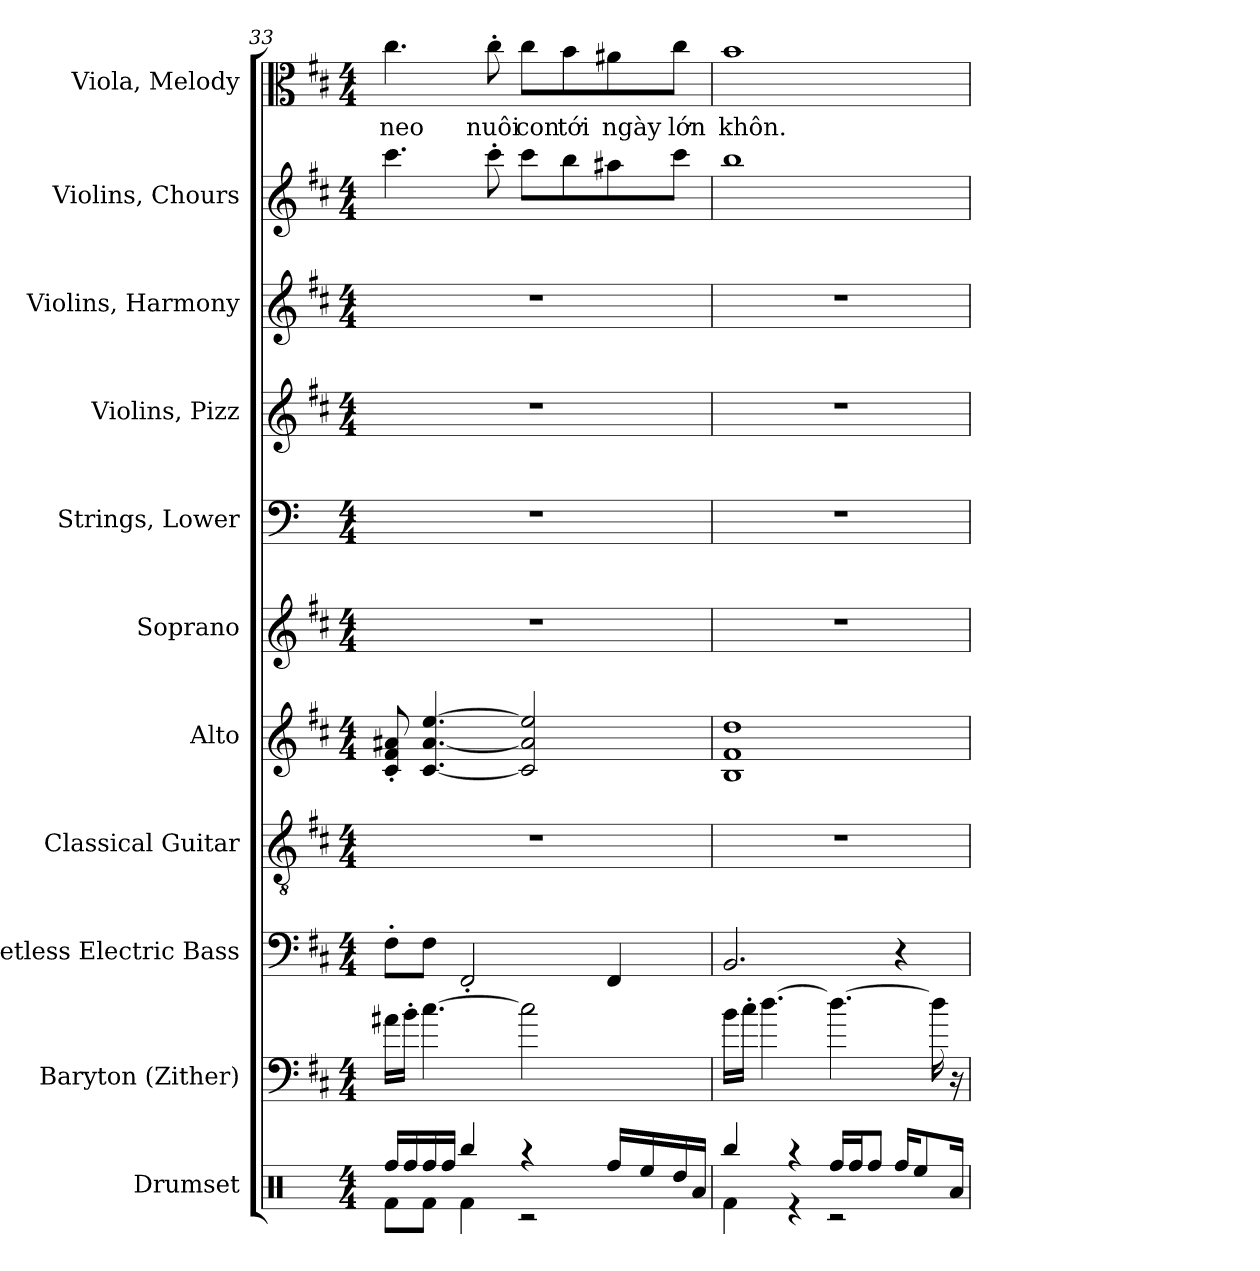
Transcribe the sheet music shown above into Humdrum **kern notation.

**kern	**kern	**kern	**kern	**kern	**kern	**kern	**kern	**kern	**kern	**kern	**text
*part11	*part10	*part9	*part8	*part7	*part6	*part5	*part4	*part3	*part2	*part1	*part1
*staff11	*staff10	*staff9	*staff8	*staff7	*staff6	*staff5	*staff4	*staff3	*staff2	*staff1	*staff1
*I"Drumset	*I"Baryton (Zither)	*I"Fretless Electric Bass	*I"Classical Guitar	*I"Alto	*I"Soprano	*I"Strings, Lower	*I"Violins, Pizz	*I"Violins, Harmony	*I"Violins, Chours	*I"Viola, Melody	*
*I'D. Set	*I'Bary.	*I'Frtl. El. B.	*I'Guit.	*I'A.	*I'S.	*I'St.	*I'Vlns.	*I'Vlns.	*I'Vlns.	*I'Vla.	*
!!LO:PB:g=z
*clefX	*clefF4	*clefF4	*clefGv2	*clefG2	*clefG2	*clefF4	*clefG2	*clefG2	*clefG2	*clefC3	*
*	*	*ITrd7c12	*	*	*	*	*	*	*	*	*
*k[]	*k[f#c#]	*k[f#c#]	*k[f#c#]	*k[f#c#]	*k[f#c#]	*k[]	*k[f#c#]	*k[f#c#]	*k[f#c#]	*k[f#c#]	*
*M4/4	*M4/4	*M4/4	*M4/4	*M4/4	*M4/4	*M4/4	*M4/4	*M4/4	*M4/4	*M4/4	*
=33	=33	=33	=33	=33	=33	=33	=33	=33	=33	=33	=33
*^	*	*	*	*	*	*	*	*	*	*	*
!	!	!	!	!	!	!	!	!	!	!	!	!LO:LY:b
16Rff/LL	8Rf\L	16a#X\LL	8FF#'\L	1r	8c#/' 8f#/' 8a#X/'	1r	1r	1r	1r	4.ccc#\	4.cc#\	neo
16Rff/	.	16b'\JJ	.	.	.	.	.	.	.	.	.	.
16Rff/	8Rf\J	[4.cc#\	8FF#\J	.	[4.c#/ [4.a#/ [4.ee/	.	.	.	.	.	.	.
16Rff/JJ	.	.	.	.	.	.	.	.	.	.	.	.
4Rbb/	4Rf\	.	2FFF#'/	.	.	.	.	.	.	.	.	.
!	!	!	!	!	!	!	!	!	!	!	!	!LO:LY:b
.	.	.	.	.	.	.	.	.	.	8ccc#'\	8cc#'\	nuôi
!	!	!	!	!	!	!	!	!	!	!	!	!LO:LY:b
4r	2r	2cc#\]	.	.	2c#/] 2a#/] 2ee/]	.	.	.	.	8ccc#\L	8cc#\L	con
!	!	!	!	!	!	!	!	!	!	!	!	!LO:LY:b
.	.	.	.	.	.	.	.	.	.	8bb\	8b\	tới
!	!	!	!	!	!	!	!	!	!	!	!	!LO:LY:b
16Rff/LL	.	.	4FFF#/	.	.	.	.	.	.	8aa#X\	8a#X\	ngày
16Ree/	.	.	.	.	.	.	.	.	.	.	.	.
!	!	!	!	!	!	!	!	!	!	!	!	!LO:LY:b
16Rdd/	.	.	.	.	.	.	.	.	.	8ccc#\J	8cc#\J	lớn
16Ra/JJ	.	.	.	.	.	.	.	.	.	.	.	.
=34	=34	=34	=34	=34	=34	=34	=34	=34	=34	=34	=34	=34
!	!	!	!	!	!	!	!	!	!	!	!	!LO:LY:b
4Rbb/	4Rf\	16b\LL	2.BBB/	1r	1B 1f# 1dd	1r	1r	1r	1r	1bb	1b	khôn.
.	.	16cc#'\JJ	.	.	.	.	.	.	.	.	.	.
.	.	[4.dd\	.	.	.	.	.	.	.	.	.	.
4r	4r	.	.	.	.	.	.	.	.	.	.	.
16Rff/LL	2r	4.dd\_	.	.	.	.	.	.	.	.	.	.
16Rff/J	.	.	.	.	.	.	.	.	.	.	.	.
8Rff/J	.	.	.	.	.	.	.	.	.	.	.	.
16Rff/KL	.	.	4r	.	.	.	.	.	.	.	.	.
8Ree/	.	.	.	.	.	.	.	.	.	.	.	.
.	.	16dd\]	.	.	.	.	.	.	.	.	.	.
16Ra/Jk	.	16r	.	.	.	.	.	.	.	.	.	.
*v	*v	*	*	*	*	*	*	*	*	*	*	*
=	=	=	=	=	=	=	=	=	=	=	=
*-	*-	*-	*-	*-	*-	*-	*-	*-	*-	*-	*-
